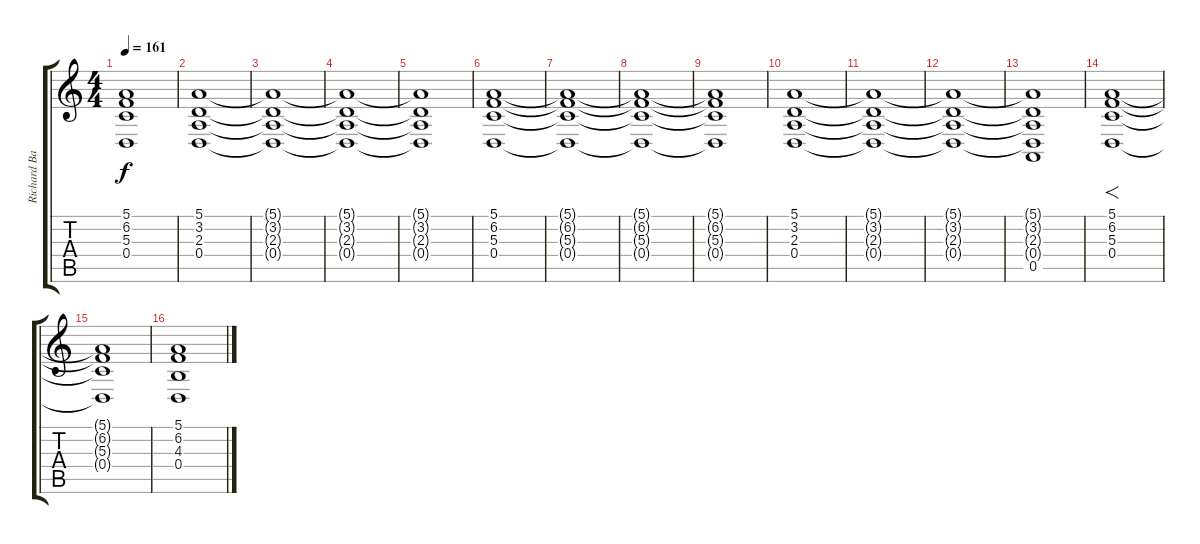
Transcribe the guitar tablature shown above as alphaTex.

\track ("Richard Barbieri (Keys)" "Richard Ba") {instrument synthstrings2}
\staff {score tabs}
\tuning (E4 B3 G3 D3 A2 D2) {hide}
\ts (4 4)
\tempo 161
\clef g2
\ks c
(5.1{t} 6.2{t} 5.3{t} 0.4{t}).1{dy f} |
(5.1 3.2 2.3 0.4).1 |
(5.1{t} 3.2{t} 2.3{t} 0.4{t}).1 |
(5.1{t} 3.2{t} 2.3{t} 0.4{t}).1 |
(5.1{t} 3.2{t} 2.3{t} 0.4{t}).1 |
(5.1 6.2 5.3 0.4).1 |
(5.1{t} 6.2{t} 5.3{t} 0.4{t}).1 |
(5.1{t} 6.2{t} 5.3{t} 0.4{t}).1 |
(5.1{t} 6.2{t} 5.3{t} 0.4{t}).1 |
(5.1 3.2 2.3 0.4).1 |
(5.1{t} 3.2{t} 2.3{t} 0.4{t}).1 |
(5.1{t} 3.2{t} 2.3{t} 0.4{t}).1 |
(5.1{t} 3.2{t} 2.3{t} 0.4{t} 0.5).1 |
(5.1 6.2 5.3 0.4).1{f} |
(5.1{t} 6.2{t} 5.3{t} 0.4{t}).1 |
(5.1 6.2 4.3 0.4).1
